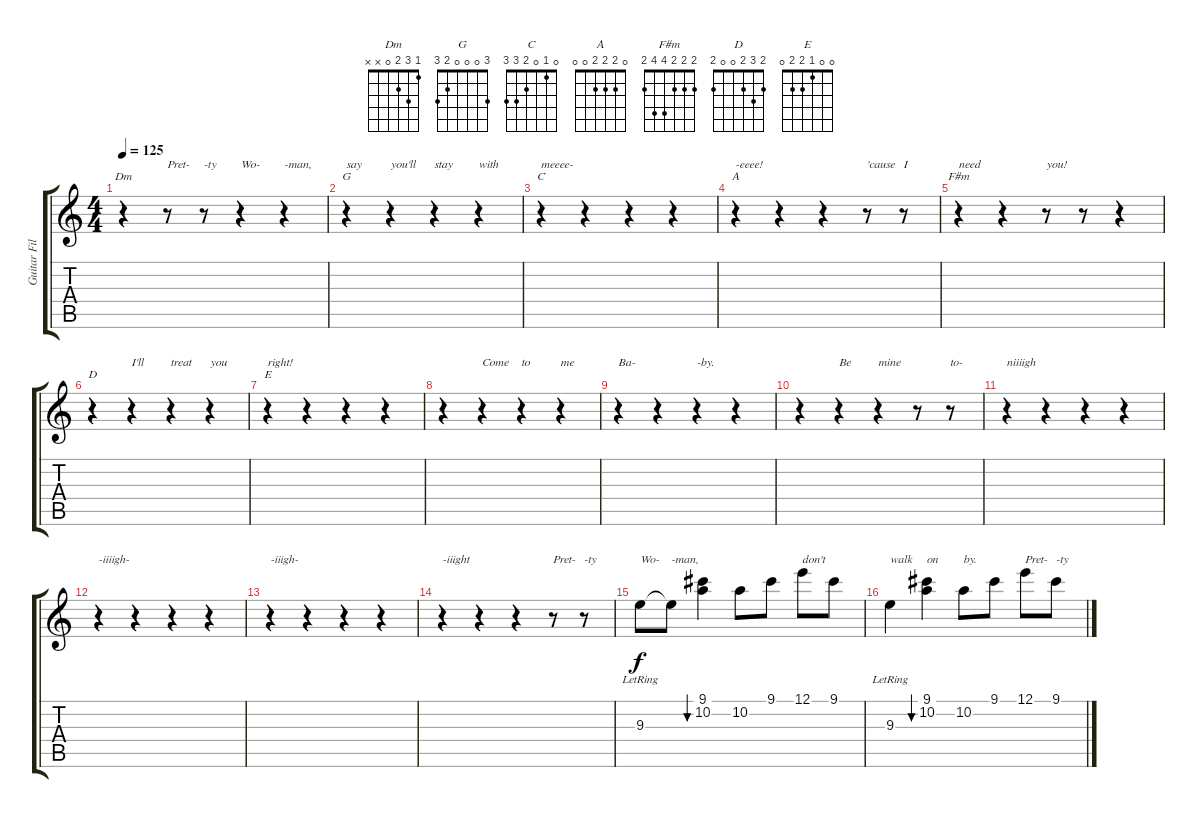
\track ("Guitar Fills" "Guitar Fil") {instrument electricguitarjazz}
\staff {score tabs}
\tuning (E4 B3 G3 D3 A2 E2) {hide}
\chord ("Dm" 1 3 2 0 x x)
\chord ("G" 3 0 0 0 2 3)
\chord ("C" 0 1 0 2 3 3)
\chord ("A" 0 2 2 2 0 0)
\chord ("F#m" 2 2 2 4 4 2)
\chord ("D" 2 3 2 0 0 2)
\chord ("E" 0 0 1 2 2 0)
\ts (4 4)
\tempo 125
\clef g2
\ks c
r.4{ch "Dm" dy f} r.8{txt "Pret-"} r.8{txt "-ty"} r.4{txt "Wo-"} r.4{txt "-man,"} |
r.4{ch "G" txt "say"} r.4{txt "you'll"} r.4{txt "stay"} r.4{txt "with"} |
r.4{ch "C" txt "meeee-"} r.4 r.4 r.4 |
r.4{ch "A" txt "-eeee!"} r.4 r.4 r.8{txt "'cause"} r.8{txt "I"} |
r.4{ch "F#m" txt "need"} r.4 r.8{txt "you!"} r.8 r.4 |
r.4{ch "D"} r.4{txt "I'll"} r.4{txt "treat"} r.4{txt "you"} |
r.4{ch "E" txt "right!"} r.4 r.4 r.4 |
r.4 r.4{txt "Come"} r.4{txt "to"} r.4{txt "me"} |
r.4{txt "Ba-"} r.4 r.4{txt "-by."} r.4 |
r.4 r.4{txt "Be"} r.4{txt "mine"} r.8 r.8{txt "to-"} |
r.4{txt "niiiigh"} r.4 r.4 r.4 |
r.4{txt "-iiiigh-"} r.4 r.4 r.4 |
r.4{txt "-iiigh-"} r.4 r.4 r.4 |
r.4{txt "-iiight"} r.4 r.4 r.8{txt "Pret-"} r.8{txt "-ty"} |
9.3{lr}.8{txt "Wo-"} 9.3{t}.8{txt "-man,"} (9.1 10.2).4{bu 120} 10.2.8 9.1.8 12.1.8{txt "don't"} 9.1.8 |
9.3{lr}.4{txt "walk"} (9.1 10.2).4{bu 120 txt "on"} 10.2.8{txt "by."} 9.1.8 12.1.8{txt "Pret-"} 9.1.8{txt "-ty"}
